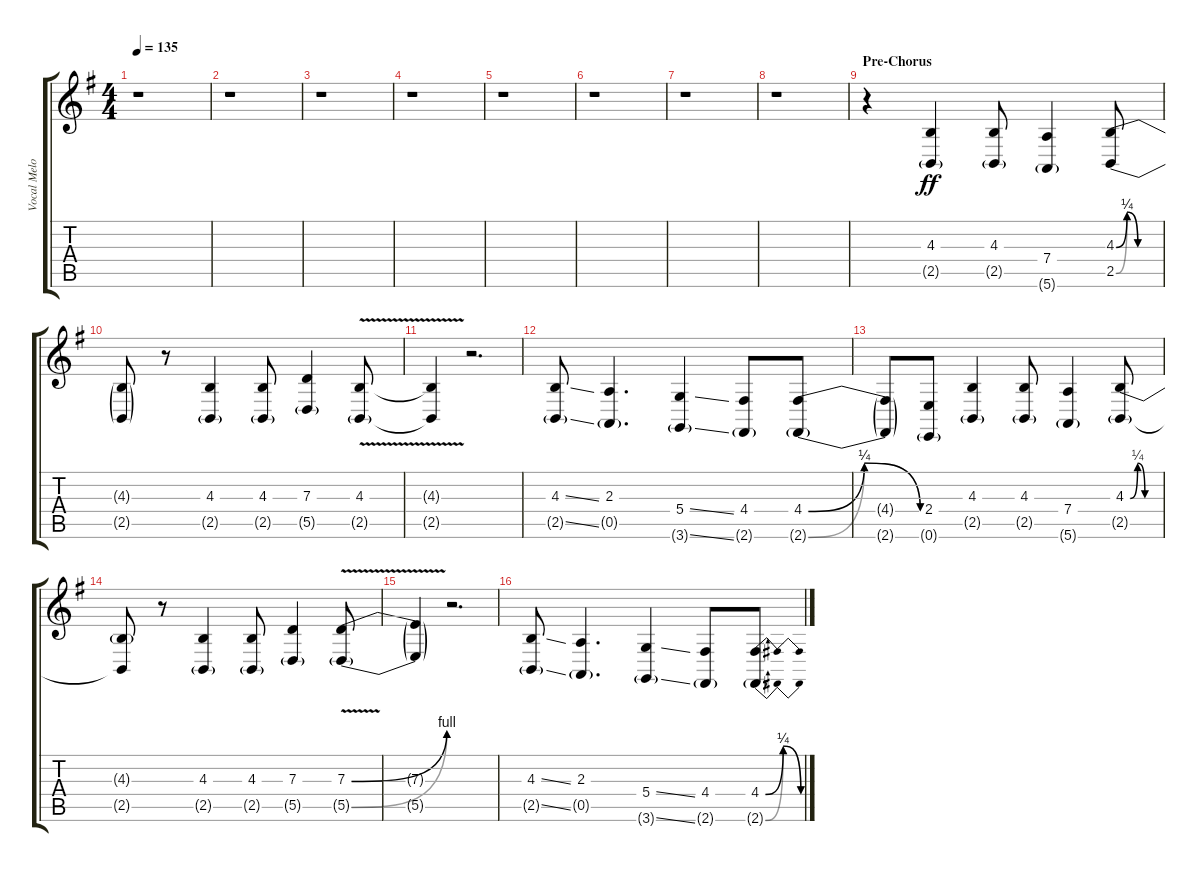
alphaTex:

\track ("Vocal Melody" "Vocal Melo") {instrument altosax}
\staff {score tabs}
\tuning (E4 B3 G3 D3 A2 E2) {hide}
\ts (4 4)
\tempo 135
\clef g2
\ks eminor
r.1{dy fff} |
r.1 |
r.1 |
r.1 |
r.1 |
r.1 |
r.1 |
r.1 |
\section ("" "Pre-Chorus")
r.4 (4.3 2.5{g}).4{dy ff} (4.3 2.5{g}).8 (7.4 5.6{g}).4 (4.3{be (custom 0 0 15 1 30 0 60 0)} 2.5{be (custom 0 0 15 1 30 0 60 0)}).8 |
(4.3{t} 2.5{t}).8 r.8 (4.3 2.5{g}).4 (4.3 2.5{g}).8 (7.3 5.5{g}).4 (4.3{v} 2.5{v g}).8 |
(4.3{t} 2.5{t}).4 r.2{d} |
(4.3{ss} 2.5{ss g}).8 (2.3 0.5{g}).4{d} (5.4{ss} 3.6{ss g}).4 (4.4 2.6{g}).8 (4.4{be (bendrelease 0 0 30 1 30 1 60 0)} 2.6{be (bendrelease 0 0 30 1 30 1 60 0) g}).8 |
(4.4{t} 2.6{t}).8 (2.4 0.6{g}).8 (4.3 2.5{g}).4 (4.3 2.5{g}).8 (7.4 5.6{g}).4 (4.3{be (custom 0 0 15 1 30 0 60 0)} 2.5{g}).8 |
(4.3{t} 2.5{t}).8 r.8 (4.3 2.5{g}).4 (4.3 2.5{g}).8 (7.3 5.5{g}).4 (7.3{be (bend 0 0 60 4) v} 5.5{be (bend 0 0 60 4) v g}).8 |
(7.3{t} 5.5{t}).4 r.2{d} |
(4.3{ss} 2.5{ss g}).8 (2.3 0.5{g}).4{d} (5.4{ss} 3.6{ss g}).4 (4.4 2.6{g}).8 (4.4{be (bendrelease 0 0 30 1 30 1 60 0)} 2.6{be (bendrelease 0 0 30 1 30 1 60 0) g}).8
